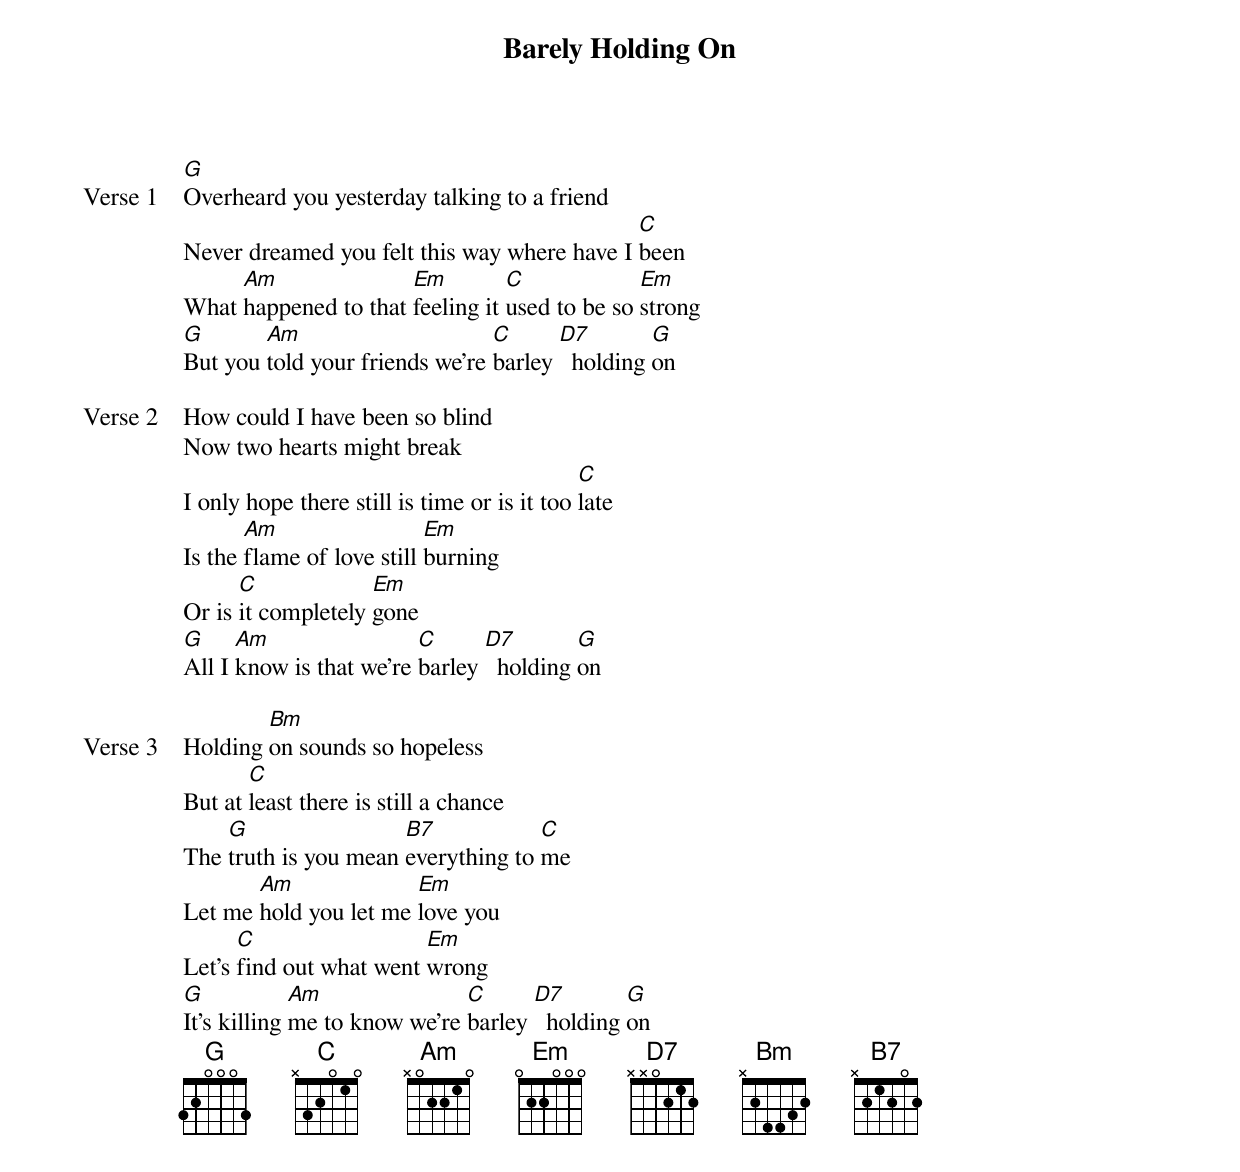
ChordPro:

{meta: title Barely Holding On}
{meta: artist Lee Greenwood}
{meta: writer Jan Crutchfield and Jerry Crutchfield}

{start_of_verse: Verse 1}
[G]Overheard you yesterday talking to a friend
Never dreamed you felt this way where have I [C]been
What [Am]happened to that [Em]feeling it [C]used to be so [Em]strong
[G]But you [Am]told your friends we're [C]barley [D7]  holding [G]on
{end_of_verse}

{start_of_verse: Verse 2}
How could I have been so blind
Now two hearts might break
I only hope there still is time or is it too [C]late
Is the [Am]flame of love still [Em]burning
Or is [C]it completely [Em]gone
[G]All I [Am]know is that we're [C]barley [D7]  holding [G]on
{end_of_verse}

{start_of_verse: Verse 3}
Holding [Bm]on sounds so hopeless
But at [C]least there is still a chance
The [G]truth is you mean [B7]everything to [C]me
Let me [Am]hold you let me [Em]love you
Let's [C]find out what went [Em]wrong
[G]It's killing [Am]me to know we're [C]barley [D7]  holding [G]on
{end_of_verse}
